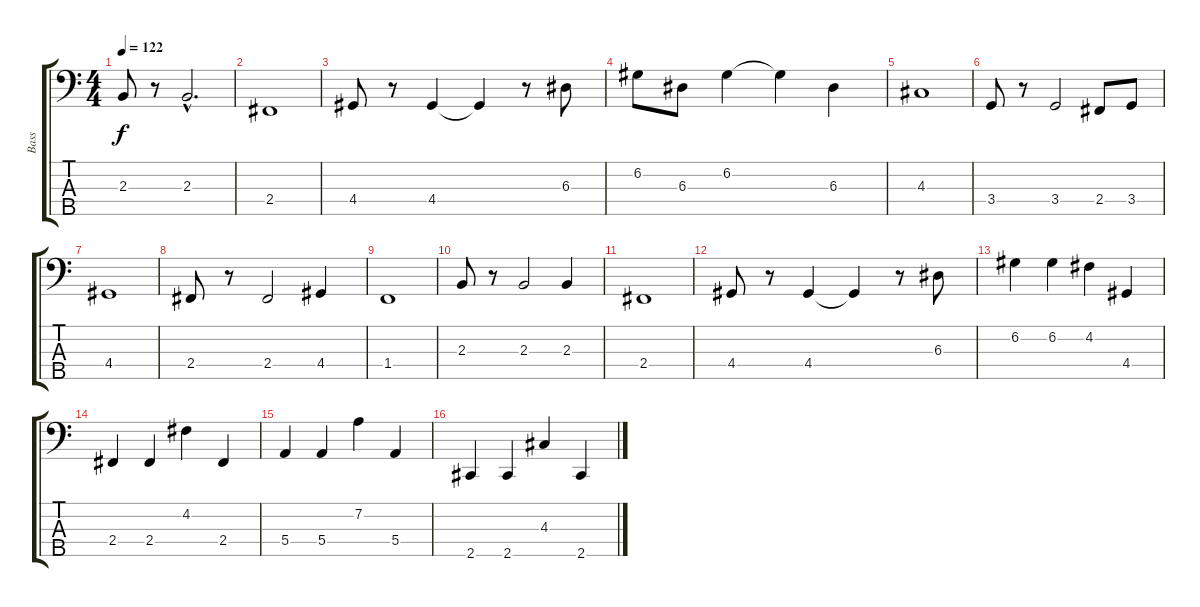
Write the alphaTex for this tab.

\track ("Bass" "Bass") {instrument fretlessbass}
\staff {score tabs}
\tuning (G2 D2 A1 E1 B0) {hide}
\ts (4 4)
\tempo 122
\clef f4
\ks c
2.3.8{dy f} r.8 2.3{hac}.2{d} |
2.4.1 |
4.4.8 r.8 4.4.4 4.4{t}.4 r.8 6.3.8 |
6.2.8 6.3.8 6.2.4 6.2{t}.4 6.3.4 |
4.3.1 |
3.4.8 r.8 3.4.2 2.4.8 3.4.8 |
4.4.1 |
2.4.8 r.8 2.4.2 4.4.4 |
1.4.1 |
2.3.8 r.8 2.3.2 2.3.4 |
2.4.1 |
4.4.8 r.8 4.4.4 4.4{t}.4 r.8 6.3.8 |
6.2.4 6.2.4 4.2.4 4.4.4 |
2.4.4 2.4.4 4.2.4 2.4.4 |
5.4.4 5.4.4 7.2.4 5.4.4 |
2.5.4 2.5.4 4.3.4 2.5.4
